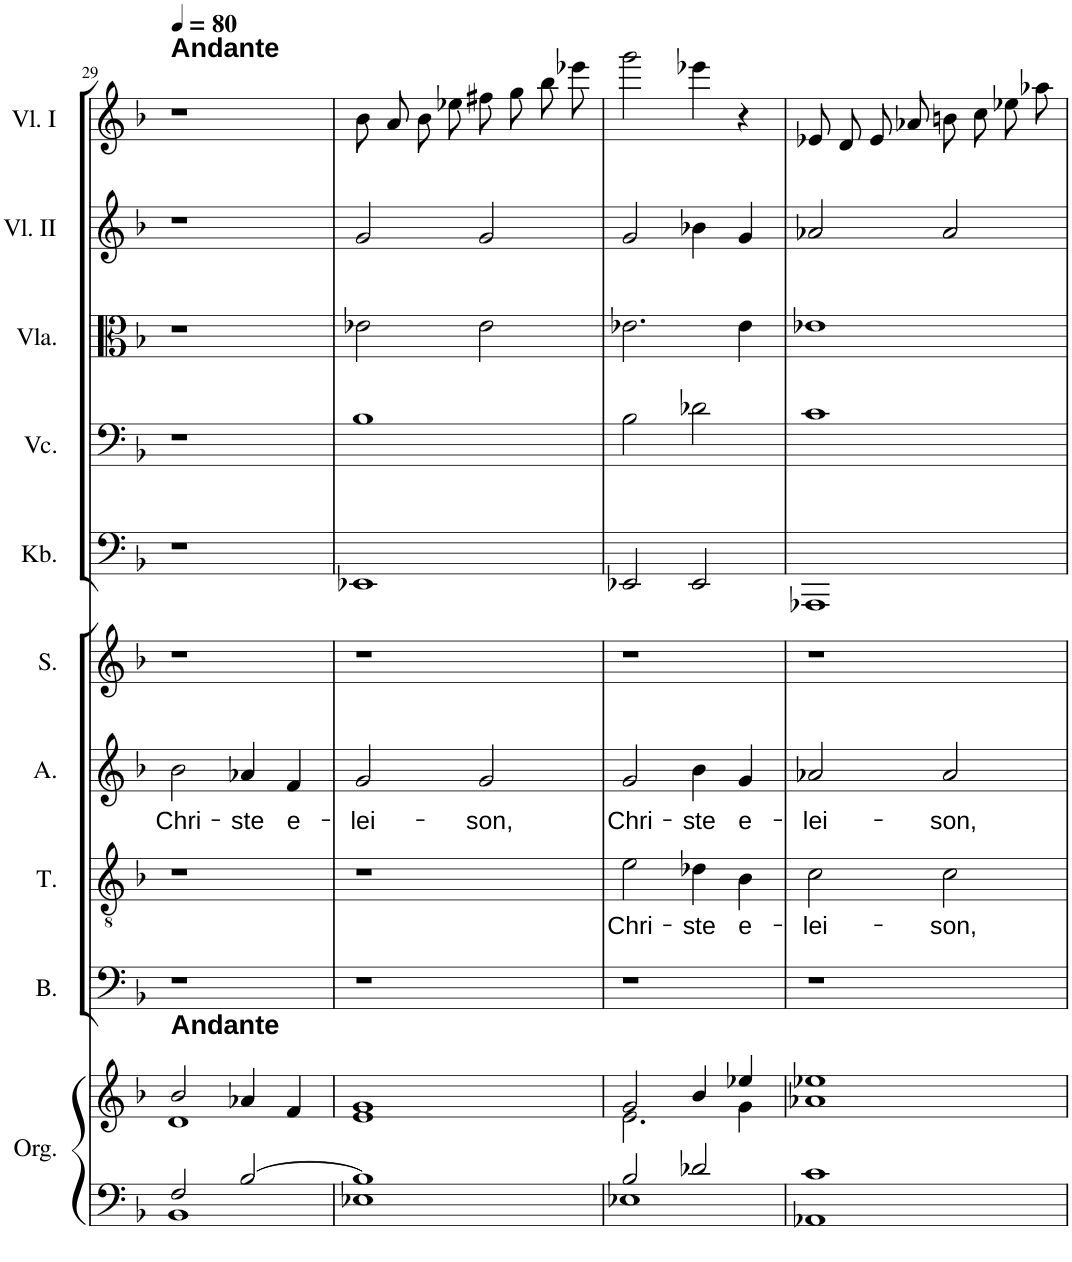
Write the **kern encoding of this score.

**kern	**kern	**kern	**kern	**text	**kern	**text	**kern	**kern	**kern	**kern	**kern	**kern
*part10	*part10	*part9	*part8	*part8	*part7	*part7	*part6	*part5	*part4	*part3	*part2	*part1
*staff11	*staff10	*staff9	*staff8	*staff8	*staff7	*staff7	*staff6	*staff5	*staff4	*staff3	*staff2	*staff1
*I"Orgel	*	*I"Bass	*I"Tenor	*	*I"Alt	*	*I"Sopran	*I"Kontrabass	*I"Violoncello	*I"Viola	*I"Violine II	*I"Violine I
*I'Org.	*	*I'B.	*I'T.	*	*I'A.	*	*I'S.	*I'Kb.	*I'Vc.	*I'Vla.	*I'Vl. II	*I'Vl. I
!!LO:PB:g=z
*clefF4	*clefG2	*clefF4	*clefGv2	*	*clefG2	*	*clefG2	*clefF4	*clefF4	*clefC3	*clefG2	*clefG2
*	*	*	*	*	*	*	*	*Trd7c12	*	*	*	*
*k[b-]	*k[b-]	*k[b-]	*k[b-]	*	*k[b-]	*	*k[b-]	*k[b-]	*k[b-]	*k[b-]	*k[b-]	*k[b-]
*F:	*F:	*F:	*	*	*F:	*	*F:	*	*F:	*F:	*F:	*F:
*M4/4	*M4/4	*M4/4	*M4/4	*	*M4/4	*	*M4/4	*M4/4	*M4/4	*M4/4	*M4/4	*M4/4
*met(c)	*met(c)	*met(c)	*met(c)	*	*met(c)	*	*met(c)	*met(c)	*met(c)	*met(c)	*met(c)	*met(c)
*MM80	*MM80	*MM80	*MM80	*	*MM80	*	*MM80	*MM80	*MM80	*MM80	*MM80	*MM80
=29	=29	=29	=29	=29	=29	=29	=29	=29	=29	=29	=29	=29
*^	*^	*	*	*	*	*	*	*	*	*	*	*
!	!	!	!	!	!	!	!	!	!	!	!	!	!	!LO:TX:a:B:t=Andante
!	!	!LO:TX:a:B:t=Andante	!	!	!	!	!	!	!	!	!	!	!	!
!	!	!	!	!	!	!	!	!LO:LY:b	!	!	!	!	!	!
2F/	1BB-	2b-/	1d	1r	1r	.	2b-\	-Chri-	1r	1r	1r	1r	1r	1r
!	!	!	!	!	!	!	!	!LO:LY:b	!	!	!	!	!	!
[2B-/	.	4a-X/	.	.	.	.	4a-X/	ste	.	.	.	.	.	.
!	!	!	!	!	!	!	!	!LO:LY:b	!	!	!	!	!	!
.	.	4f/	.	.	.	.	4f/	-e-	.	.	.	.	.	.
=30	=30	=30	=30	=30	=30	=30	=30	=30	=30	=30	=30	=30	=30	=30
!	!	!	!	!	!	!	!	!LO:LY:b	!	!	!	!	!	!
1B-]	1E-X	1g	1e	1r	1r	.	2g/	-lei-	1r	1EE-X	1B-	2e-X\	2g/	8b-/L
.	.	.	.	.	.	.	.	.	.	.	.	.	.	8a/J
.	.	.	.	.	.	.	.	.	.	.	.	.	.	8b-\L
.	.	.	.	.	.	.	.	.	.	.	.	.	.	8ee-X\J
!	!	!	!	!	!	!	!	!LO:LY:b	!	!	!	!	!	!
.	.	.	.	.	.	.	2g/	son,	.	.	.	2e-\	2g/	8ff#X\L
.	.	.	.	.	.	.	.	.	.	.	.	.	.	8gg\J
.	.	.	.	.	.	.	.	.	.	.	.	.	.	8bb-\L
.	.	.	.	.	.	.	.	.	.	.	.	.	.	8eee-X\J
=31	=31	=31	=31	=31	=31	=31	=31	=31	=31	=31	=31	=31	=31	=31
!	!	!	!	!	!	!LO:LY:b	!	!LO:LY:b	!	!	!	!	!	!
2B-/	1E-X	2g/	2.e\	1r	2e\	-Chri-	2g/	-Chri-	1r	2EE-X/	2B-\	2.e-X\	2g/	2ggg\
!	!	!	!	!	!	!LO:LY:b	!	!LO:LY:b	!	!	!	!	!	!
2d-X/	.	4b-/	.	.	4d-X\	ste	4b-\	ste	.	2EE-/	2d-X\	.	4b-X\	4eee-X\
!	!	!	!	!	!	!LO:LY:b	!	!LO:LY:b	!	!	!	!	!	!
.	.	4ee-X/	4g\	.	4B-\	-e-	4g/	-e-	.	.	.	4e-\	4g/	4r
=32	=32	=32	=32	=32	=32	=32	=32	=32	=32	=32	=32	=32	=32	=32
!	!	!	!	!	!	!LO:LY:b	!	!LO:LY:b	!	!	!	!	!	!
1c	1AA-X	1ee-X	1a-X	1r	2c\	-lei-	2a-X/	-lei-	1r	1AAA-X	1c	1e-X	2a-X/	8e-X/L
.	.	.	.	.	.	.	.	.	.	.	.	.	.	8d/J
.	.	.	.	.	.	.	.	.	.	.	.	.	.	8e-/L
.	.	.	.	.	.	.	.	.	.	.	.	.	.	8a-X/J
!	!	!	!	!	!	!LO:LY:b	!	!LO:LY:b	!	!	!	!	!	!
.	.	.	.	.	2c\	son,	2a-/	son,	.	.	.	.	2a-/	8bn\L
.	.	.	.	.	.	.	.	.	.	.	.	.	.	8cc\J
.	.	.	.	.	.	.	.	.	.	.	.	.	.	8ee-X\L
.	.	.	.	.	.	.	.	.	.	.	.	.	.	8aa-X\J
*v	*v	*	*	*	*	*	*	*	*	*	*	*	*	*
*	*v	*v	*	*	*	*	*	*	*	*	*	*	*
=	=	=	=	=	=	=	=	=	=	=	=	=
*-	*-	*-	*-	*-	*-	*-	*-	*-	*-	*-	*-	*-
